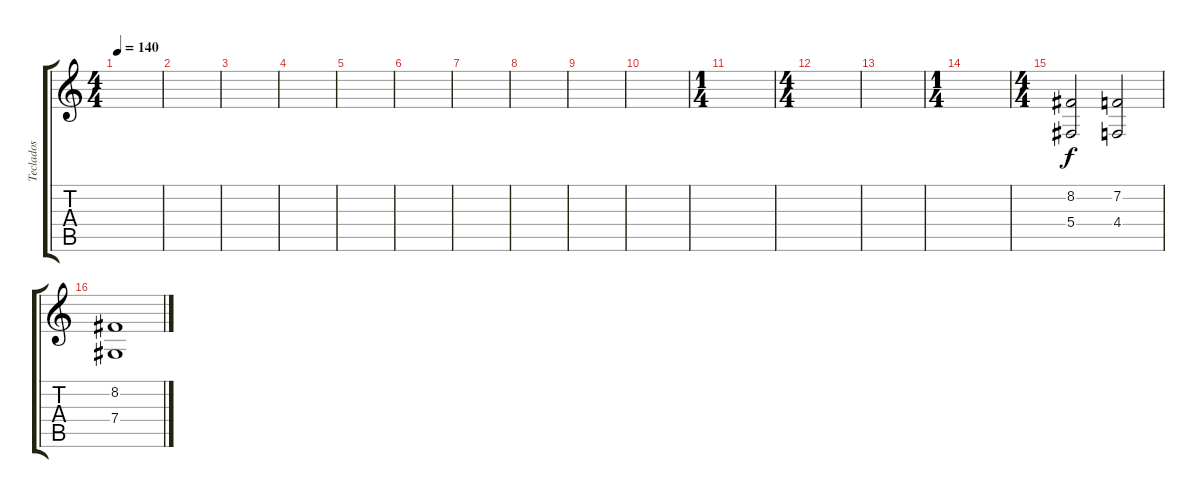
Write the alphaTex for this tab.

\track ("Teclados" "Teclados") {instrument stringensemble1}
\staff {score tabs}
\tuning (Eb4 Bb3 Gb3 Db3 Ab2 Eb2) {hide}
\ts (4 4)
\tempo 140
\clef g2
\ks c
|
|
|
|
|
|
|
|
|
|
\ts (1 4)
|
\ts (4 4)
|
|
\ts (1 4)
|
\ts (4 4)
(8.2 5.4).2{volume 7} (7.2 4.4).2 |
(8.2 7.4).1
